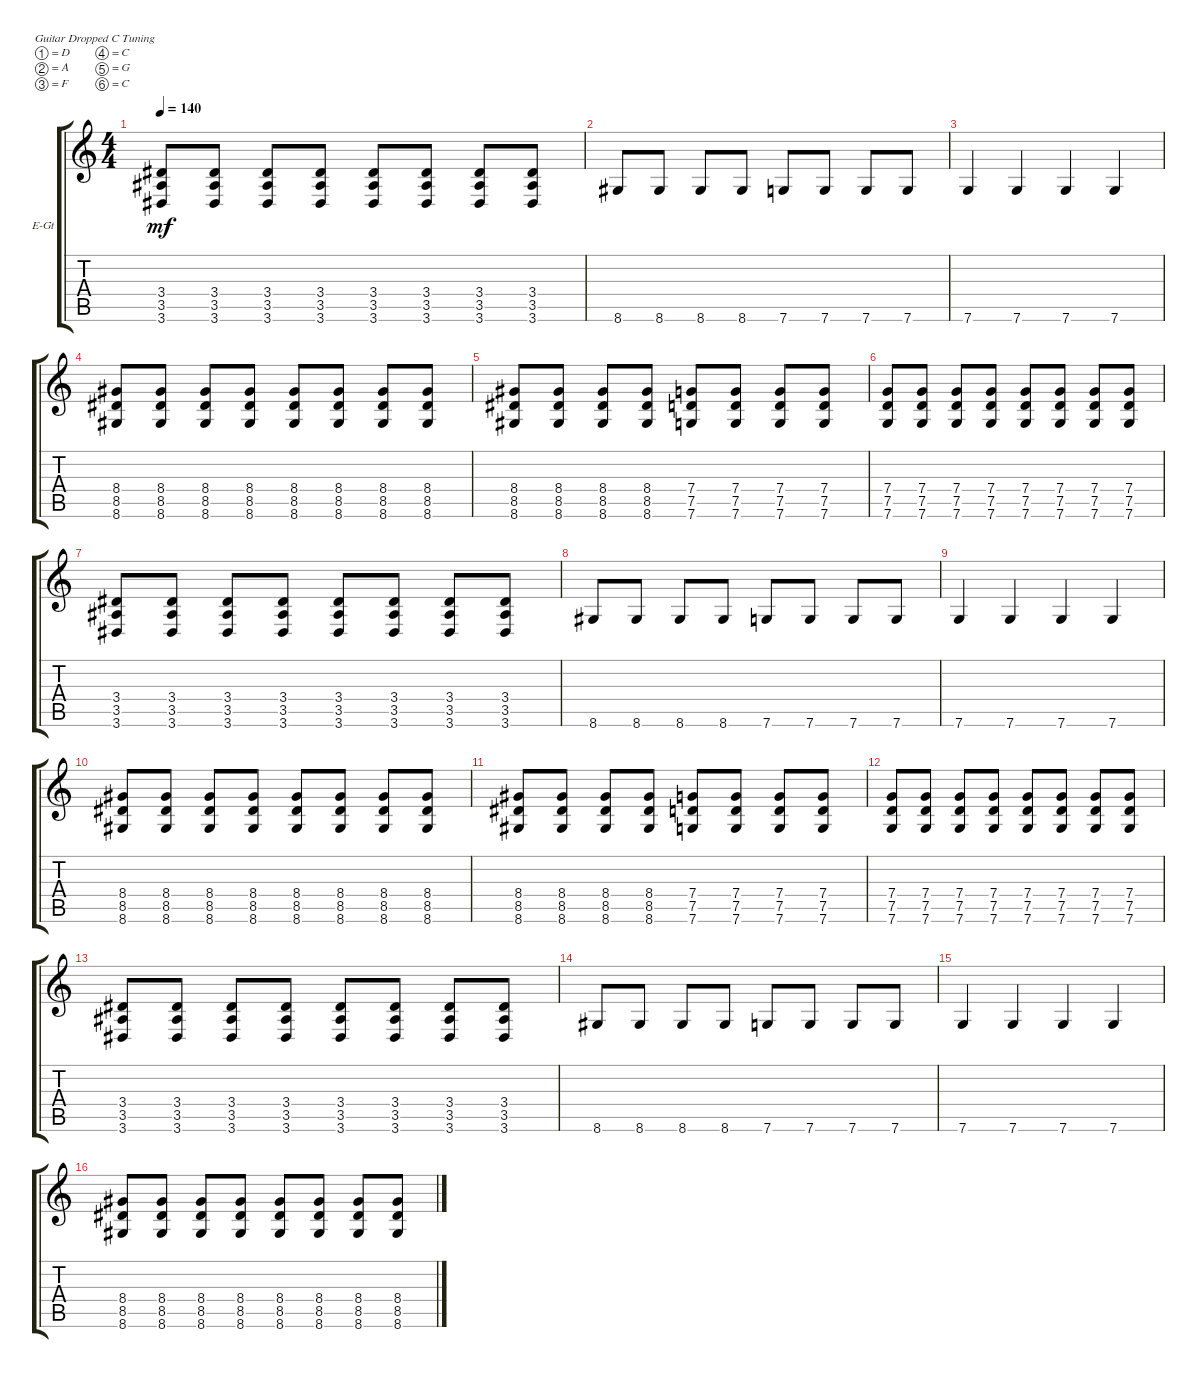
\bracketExtendMode groupsimilarinstruments
\firstSystemTrackNameOrientation horizontal
\otherSystemsTrackNameOrientation horizontal
\track ("Jacky Vincent" "E-Gt") {instrument distortionguitar}
\staff {score tabs}
\tuning (D4 A3 F3 C3 G2 C2)
\ts (4 4)
\tempo 140
\clef g2
\ks c
(3.4 3.5 3.6).8{dy mf} (3.4 3.5 3.6).8 (3.4 3.5 3.6).8 (3.4 3.5 3.6).8 (3.4 3.5 3.6).8 (3.4 3.5 3.6).8 (3.4 3.5 3.6).8 (3.4 3.5 3.6).8 |
8.6.8 8.6.8 8.6.8 8.6.8 7.6.8 7.6.8 7.6.8 7.6.8 |
7.6.4 7.6.4 7.6.4 7.6.4 |
(8.4 8.5 8.6).8 (8.4 8.5 8.6).8 (8.4 8.5 8.6).8 (8.4 8.5 8.6).8 (8.4 8.5 8.6).8 (8.4 8.5 8.6).8 (8.4 8.5 8.6).8 (8.4 8.5 8.6).8 |
(8.4 8.5 8.6).8 (8.4 8.5 8.6).8 (8.4 8.5 8.6).8 (8.4 8.5 8.6).8 (7.4 7.5 7.6).8 (7.4 7.5 7.6).8 (7.4 7.5 7.6).8 (7.4 7.5 7.6).8 |
(7.4 7.5 7.6).8 (7.4 7.5 7.6).8 (7.4 7.5 7.6).8 (7.4 7.5 7.6).8 (7.4 7.5 7.6).8 (7.4 7.5 7.6).8 (7.4 7.5 7.6).8 (7.4 7.5 7.6).8 |
(3.4 3.5 3.6).8 (3.4 3.5 3.6).8 (3.4 3.5 3.6).8 (3.4 3.5 3.6).8 (3.4 3.5 3.6).8 (3.4 3.5 3.6).8 (3.4 3.5 3.6).8 (3.4 3.5 3.6).8 |
8.6.8 8.6.8 8.6.8 8.6.8 7.6.8 7.6.8 7.6.8 7.6.8 |
7.6.4 7.6.4 7.6.4 7.6.4 |
(8.4 8.5 8.6).8 (8.4 8.5 8.6).8 (8.4 8.5 8.6).8 (8.4 8.5 8.6).8 (8.4 8.5 8.6).8 (8.4 8.5 8.6).8 (8.4 8.5 8.6).8 (8.4 8.5 8.6).8 |
(8.4 8.5 8.6).8 (8.4 8.5 8.6).8 (8.4 8.5 8.6).8 (8.4 8.5 8.6).8 (7.4 7.5 7.6).8 (7.4 7.5 7.6).8 (7.4 7.5 7.6).8 (7.4 7.5 7.6).8 |
(7.4 7.5 7.6).8 (7.4 7.5 7.6).8 (7.4 7.5 7.6).8 (7.4 7.5 7.6).8 (7.4 7.5 7.6).8 (7.4 7.5 7.6).8 (7.4 7.5 7.6).8 (7.4 7.5 7.6).8 |
(3.4 3.5 3.6).8 (3.4 3.5 3.6).8 (3.4 3.5 3.6).8 (3.4 3.5 3.6).8 (3.4 3.5 3.6).8 (3.4 3.5 3.6).8 (3.4 3.5 3.6).8 (3.4 3.5 3.6).8 |
8.6.8 8.6.8 8.6.8 8.6.8 7.6.8 7.6.8 7.6.8 7.6.8 |
7.6.4 7.6.4 7.6.4 7.6.4 |
(8.4 8.5 8.6).8 (8.4 8.5 8.6).8 (8.4 8.5 8.6).8 (8.4 8.5 8.6).8 (8.4 8.5 8.6).8 (8.4 8.5 8.6).8 (8.4 8.5 8.6).8 (8.4 8.5 8.6).8
